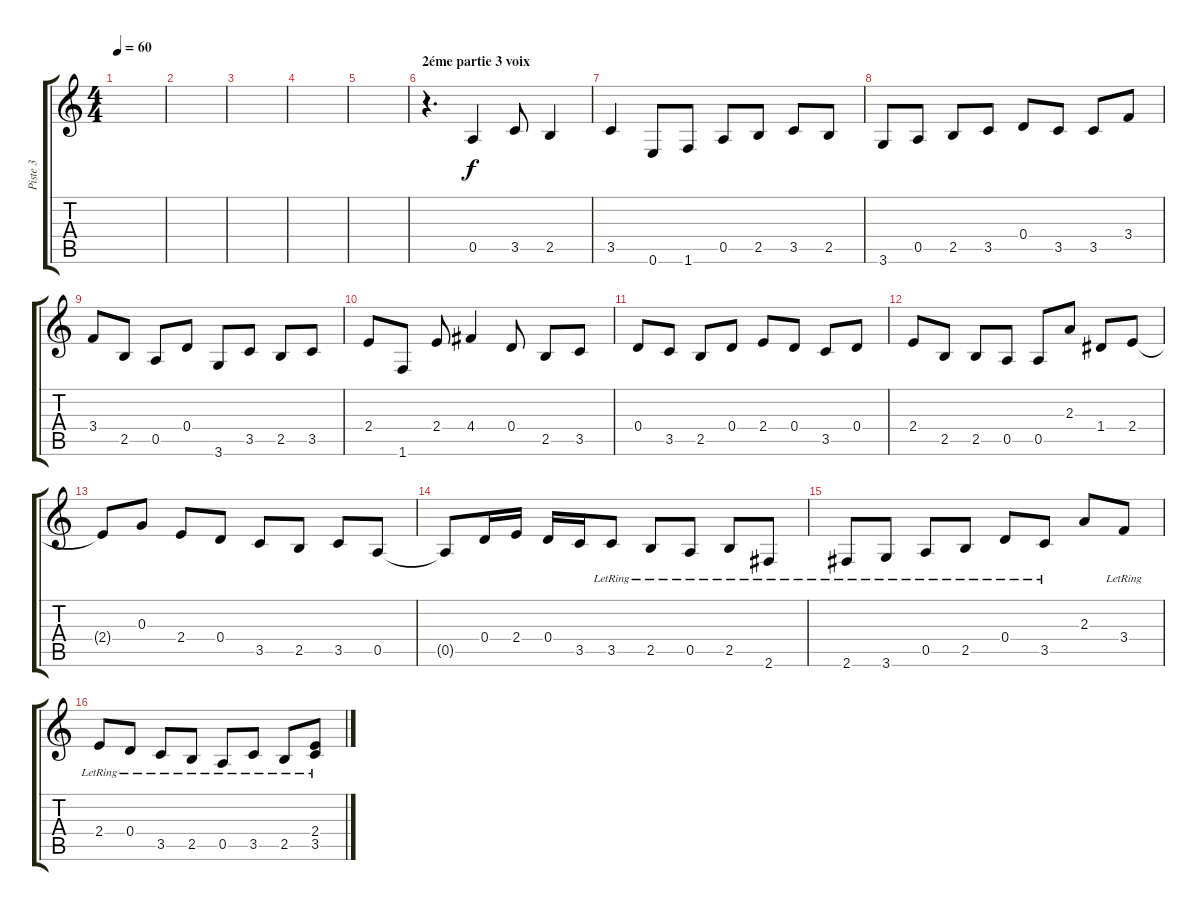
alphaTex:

\track ("Piste 3" "Piste 3") {instrument acousticguitarnylon}
\staff {score tabs}
\tuning (E4 B3 G3 D3 A2 E2) {hide}
\ts (4 4)
\tempo 60
\clef g2
\ks c
|
|
|
|
|
\section ("" "2éme partie 3 voix")
r.4{d} 0.5.4 3.5.8 2.5.4 |
3.5.4 0.6.8 1.6.8 0.5.8 2.5.8 3.5.8 2.5.8 |
3.6.8 0.5.8 2.5.8 3.5.8 0.4.8 3.5.8 3.5.8 3.4.8 |
3.4.8 2.5.8 0.5.8 0.4.8 3.6.8 3.5.8 2.5.8 3.5.8 |
2.4.8 1.6.8 2.4.8 4.4.4 0.4.8 2.5.8 3.5.8 |
0.4.8 3.5.8 2.5.8 0.4.8 2.4.8 0.4.8 3.5.8 0.4.8 |
2.4.8 2.5.8 2.5.8 0.5.8 0.5.8 2.3.8 1.4.8 2.4.8 |
2.4{t}.8 0.3.8 2.4.8 0.4.8 3.5.8 2.5.8 3.5.8 0.5.8 |
0.5{t}.8 0.4.16 2.4.16 0.4.16 3.5.16 3.5{lr}.8 2.5{lr}.8 0.5{lr}.8 2.5{lr}.8 2.6{lr}.8 |
2.6{lr}.8 3.6{lr}.8 0.5{lr}.8 2.5{lr}.8 0.4{lr}.8 3.5{lr}.8 2.3.8 3.4{lr}.8 |
2.4{lr}.8 0.4{lr}.8 3.5{lr}.8 2.5{lr}.8 0.5{lr}.8 3.5{lr}.8 2.5{lr}.8 (2.4{lr} 3.5{lr}).8
